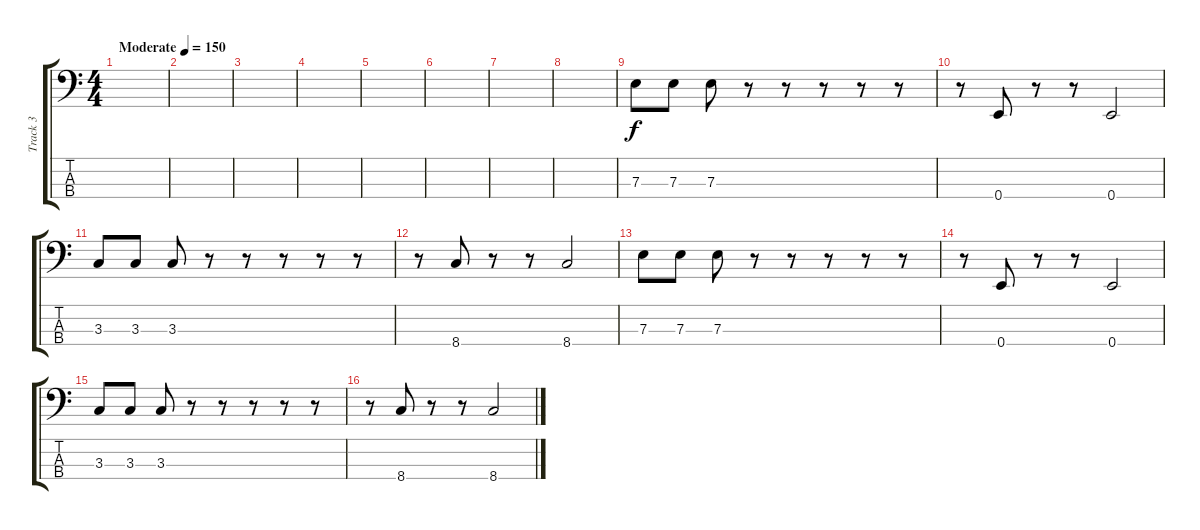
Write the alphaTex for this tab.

\track ("Track 3" "Track 3") {instrument electricbasspick}
\staff {score tabs}
\tuning (G2 D2 A1 E1) {hide}
\ts (4 4)
\tempo (150 "Moderate")
\clef f4
\ks c
|
|
|
|
|
|
|
|
7.3.8 7.3.8 7.3.8 r.8 r.8 r.8 r.8 r.8 |
r.8 0.4.8 r.8 r.8 0.4.2 |
3.3.8 3.3.8 3.3.8 r.8 r.8 r.8 r.8 r.8 |
r.8 8.4.8 r.8 r.8 8.4.2 |
7.3.8 7.3.8 7.3.8 r.8 r.8 r.8 r.8 r.8 |
r.8 0.4.8 r.8 r.8 0.4.2 |
3.3.8 3.3.8 3.3.8 r.8 r.8 r.8 r.8 r.8 |
r.8 8.4.8 r.8 r.8 8.4.2
